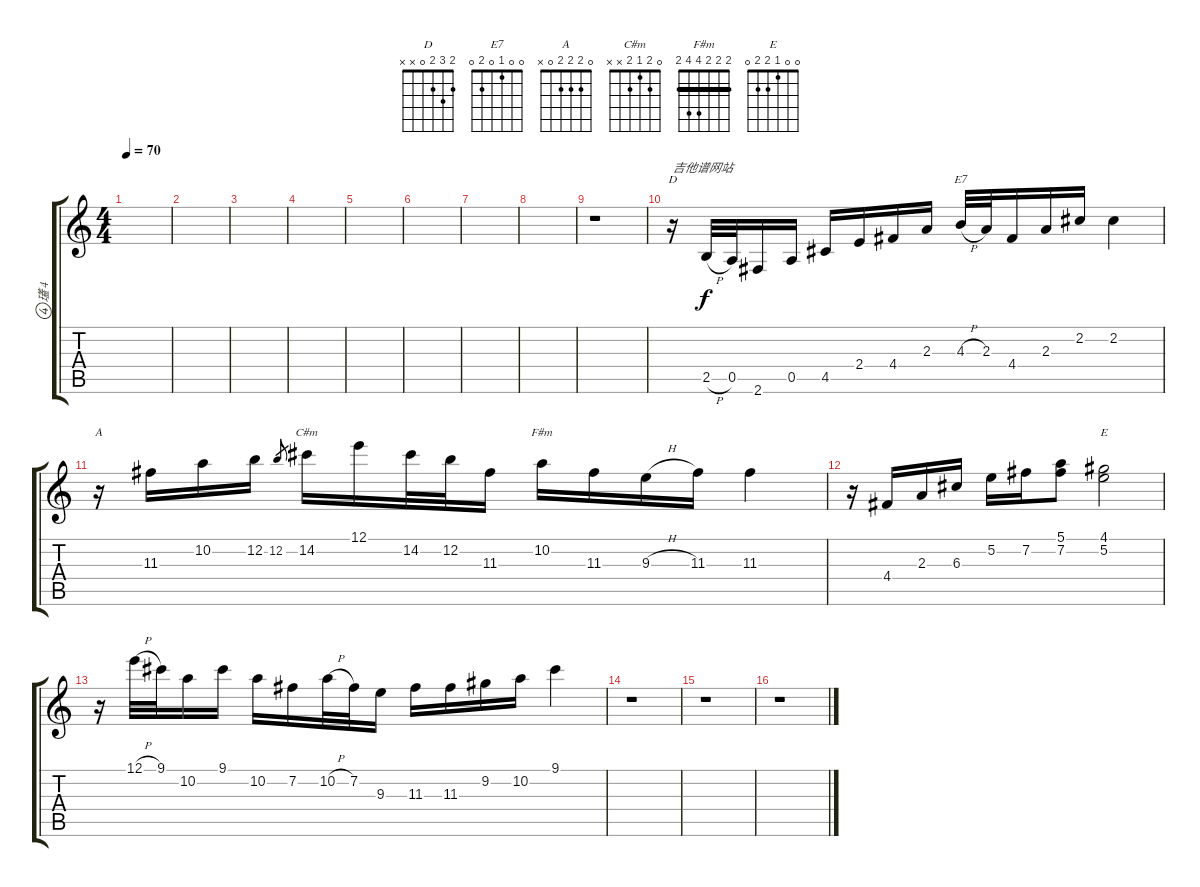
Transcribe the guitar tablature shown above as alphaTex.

\track ("瓂 4" "瓂 4") {instrument acousticguitarsteel}
\staff {score tabs}
\tuning (E4 B3 G3 D3 A2 E2) {hide}
\chord ("D" 2 3 2 0 x x)
\chord ("E7" 0 0 1 0 2 0)
\chord ("A" 0 2 2 2 0 x)
\chord ("C#m" 0 2 1 2 x x)
\chord ("F#m" 2 2 2 4 4 2) {barre 2}
\chord ("E" 0 0 1 2 2 0)
\ts (4 4)
\tempo 70
\clef g2
\ks c
|
|
|
|
|
|
|
|
r.1 |
r.16{ch "D" txt "吉他谱网站" volume 15} 2.5{h}.32 0.5.32 2.6.16 0.5.16 4.5.16 2.4.16 4.4.16 2.3.16 4.3{h}.32{ch "E7"} 2.3.32 4.4.16 2.3.16 2.2.16 2.2.4 |
r.16{ch "A"} 11.3.16 10.2.16 12.2.16 12.2.8{gr} 14.2.16{ch "C#m"} 12.1.16 14.2.32 12.2.32 11.3.16 10.2.16{ch "F#m"} 11.3.16 9.3{h}.16 11.3.16 11.3.4 |
r.16 4.4.16 2.3.16 6.3.16 5.2.16 7.2.16 (5.1 7.2).8 (4.1 5.2).2{ch "E"} |
r.16 12.1{h}.32 9.1.32 10.2.16 9.1.16 10.2.16 7.2.16 10.2{h}.32 7.2.32 9.3.16 11.3.16 11.3.16 9.2.16 10.2.16 9.1.4 |
r.1 |
r.1 |
r.1
